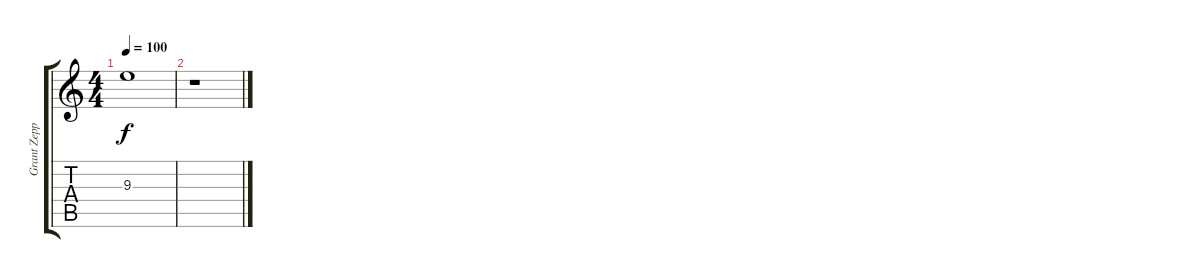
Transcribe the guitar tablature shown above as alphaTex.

\track ("Grant Zeppelin" "Grant Zepp") {instrument acousticguitarsteel}
\staff {score tabs}
\tuning (E4 B3 G3 D3 A2 E2) {hide}
\ts (4 4)
\tempo 100
\clef g2
\ks c
9.3{t}.1{dy f} |
r.1
